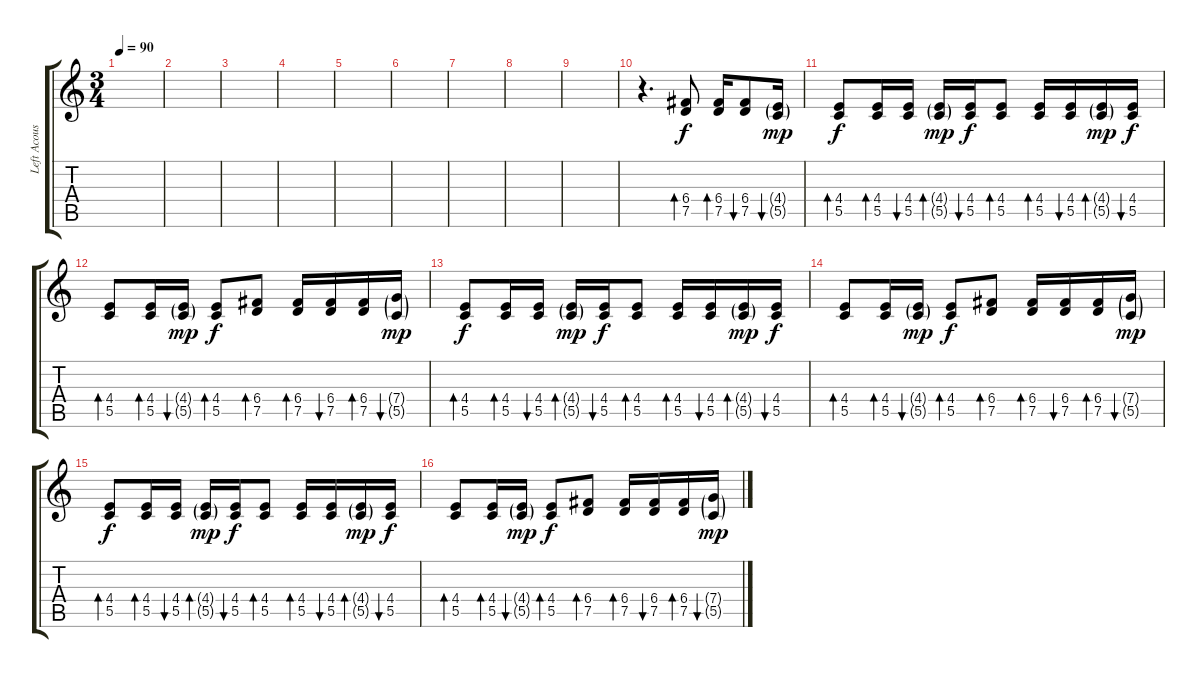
\track ("Left Acoustic Stick" "Left Acous") {instrument acousticguitarsteel}
\staff {score tabs}
\tuning (D4 A3 F3 C3 G2 C2) {hide}
\ts (3 4)
\tempo 90
\clef g2
\ks c
|
|
|
|
|
|
|
|
|
r.4{d} (6.4 7.5).8{bd 60} (6.4 7.5).16{bd 60} (6.4 7.5).8{bu 60} (4.4{g} 5.5{g}).16{bu 60 dy mp} |
(4.4 5.5).8{bd 60 dy f} (4.4 5.5).16{bd 60} (4.4 5.5).16{bu 60} (4.4{g} 5.5{g}).16{bd 60 dy mp} (4.4 5.5).16{bu 60 dy f} (4.4 5.5).8{bd 60} (4.4 5.5).16{bd 60} (4.4 5.5).16{bu 60} (4.4{g} 5.5{g}).16{bd 60 dy mp} (4.4 5.5).16{bu 60 dy f} |
(4.4 5.5).8{bd 60} (4.4 5.5).16{bd 60} (4.4{g} 5.5{g}).16{bu 60 dy mp} (4.4 5.5).8{bd 60 dy f} (6.4 7.5).8{bd 60} (6.4 7.5).16{bd 60} (6.4 7.5).16{bu 60} (6.4 7.5).16{bd 60} (7.4{g} 5.5{g}).16{bu 60 dy mp} |
(4.4 5.5).8{bd 60 dy f} (4.4 5.5).16{bd 60} (4.4 5.5).16{bu 60} (4.4{g} 5.5{g}).16{bd 60 dy mp} (4.4 5.5).16{bu 60 dy f} (4.4 5.5).8{bd 60} (4.4 5.5).16{bd 60} (4.4 5.5).16{bu 60} (4.4{g} 5.5{g}).16{bd 60 dy mp} (4.4 5.5).16{bu 60 dy f} |
(4.4 5.5).8{bd 60} (4.4 5.5).16{bd 60} (4.4{g} 5.5{g}).16{bu 60 dy mp} (4.4 5.5).8{bd 60 dy f} (6.4 7.5).8{bd 60} (6.4 7.5).16{bd 60} (6.4 7.5).16{bu 60} (6.4 7.5).16{bd 60} (7.4{g} 5.5{g}).16{bu 60 dy mp} |
(4.4 5.5).8{bd 60 dy f} (4.4 5.5).16{bd 60} (4.4 5.5).16{bu 60} (4.4{g} 5.5{g}).16{bd 60 dy mp} (4.4 5.5).16{bu 60 dy f} (4.4 5.5).8{bd 60} (4.4 5.5).16{bd 60} (4.4 5.5).16{bu 60} (4.4{g} 5.5{g}).16{bd 60 dy mp} (4.4 5.5).16{bu 60 dy f} |
(4.4 5.5).8{bd 60} (4.4 5.5).16{bd 60} (4.4{g} 5.5{g}).16{bu 60 dy mp} (4.4 5.5).8{bd 60 dy f} (6.4 7.5).8{bd 60} (6.4 7.5).16{bd 60} (6.4 7.5).16{bu 60} (6.4 7.5).16{bd 60} (7.4{g} 5.5{g}).16{bu 60 dy mp}
